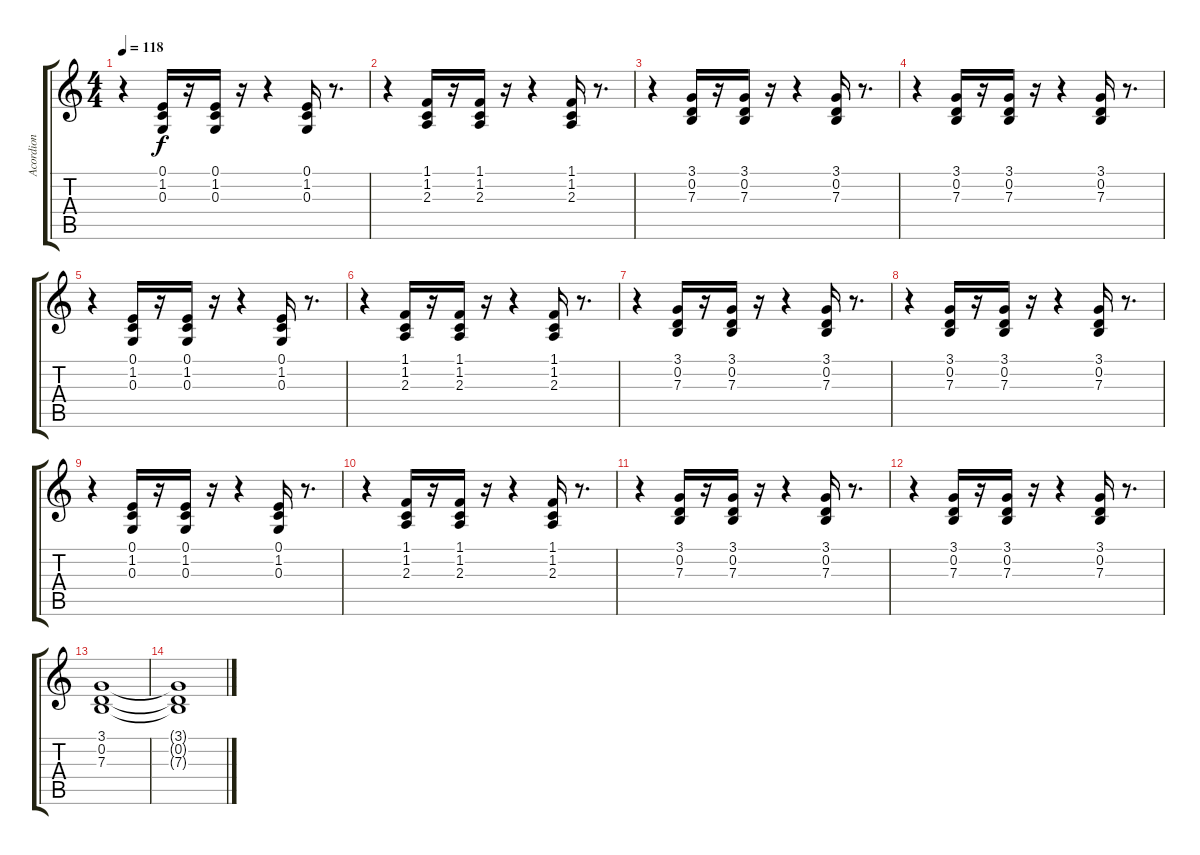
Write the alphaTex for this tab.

\track ("Acordion" "Acordion") {instrument accordion}
\staff {score tabs}
\tuning (E4 B3 G3 D3 A2 E2) {hide}
\ts (4 4)
\tempo 118
\clef g2
\ks c
r.4{dy f} (0.1 1.2 0.3).16 r.16 (0.1 1.2 0.3).16 r.16 r.4 (0.1 1.2 0.3).16 r.8{d} |
r.4 (1.1 1.2 2.3).16 r.16 (1.1 1.2 2.3).16 r.16 r.4 (1.1 1.2 2.3).16 r.8{d} |
r.4 (3.1 0.2 7.3).16 r.16 (3.1 0.2 7.3).16 r.16 r.4 (3.1 0.2 7.3).16 r.8{d} |
r.4 (3.1 0.2 7.3).16 r.16 (3.1 0.2 7.3).16 r.16 r.4 (3.1 0.2 7.3).16 r.8{d} |
r.4 (0.1 1.2 0.3).16 r.16 (0.1 1.2 0.3).16 r.16 r.4 (0.1 1.2 0.3).16 r.8{d} |
r.4 (1.1 1.2 2.3).16 r.16 (1.1 1.2 2.3).16 r.16 r.4 (1.1 1.2 2.3).16 r.8{d} |
r.4 (3.1 0.2 7.3).16 r.16 (3.1 0.2 7.3).16 r.16 r.4 (3.1 0.2 7.3).16 r.8{d} |
r.4 (3.1 0.2 7.3).16 r.16 (3.1 0.2 7.3).16 r.16 r.4 (3.1 0.2 7.3).16 r.8{d} |
r.4 (0.1 1.2 0.3).16 r.16 (0.1 1.2 0.3).16 r.16 r.4 (0.1 1.2 0.3).16 r.8{d} |
r.4 (1.1 1.2 2.3).16 r.16 (1.1 1.2 2.3).16 r.16 r.4 (1.1 1.2 2.3).16 r.8{d} |
r.4 (3.1 0.2 7.3).16 r.16 (3.1 0.2 7.3).16 r.16 r.4 (3.1 0.2 7.3).16 r.8{d} |
r.4 (3.1 0.2 7.3).16 r.16 (3.1 0.2 7.3).16 r.16 r.4 (3.1 0.2 7.3).16 r.8{d} |
(3.1 0.2 7.3).1{volume 0} |
(3.1{t} 0.2{t} 7.3{t}).1
